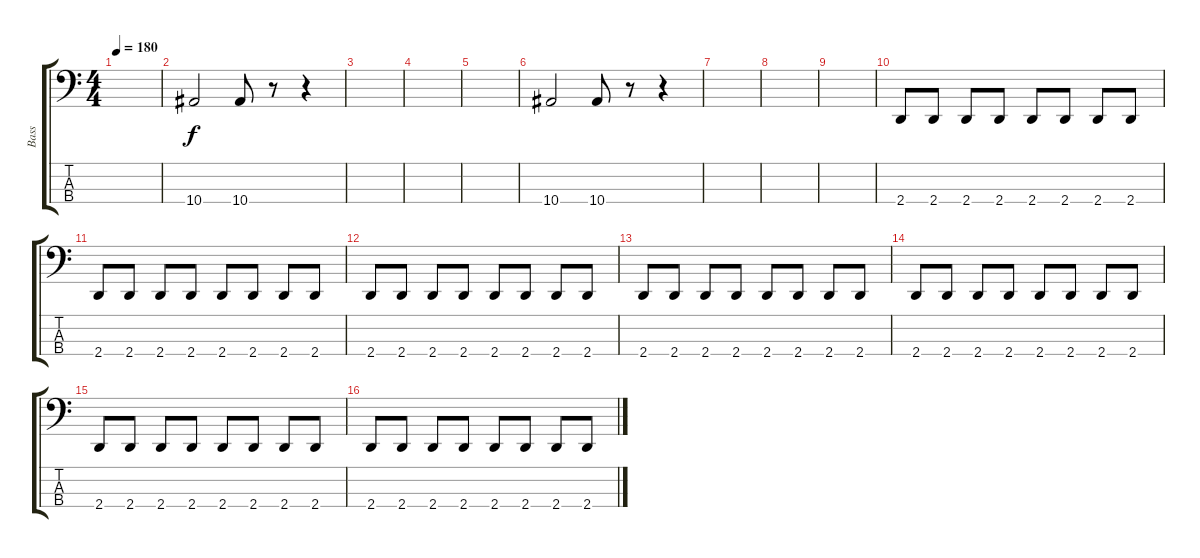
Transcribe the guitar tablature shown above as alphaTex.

\track ("Bass" "Bass") {instrument electricbasspick}
\staff {score tabs}
\tuning (F2 C2 G1 C1) {hide}
\ts (4 4)
\tempo 180
\clef f4
\ks c
|
10.4.2 10.4.8 r.8 r.4 |
|
|
|
10.4.2 10.4.8 r.8 r.4 |
|
|
|
2.4.8 2.4.8 2.4.8 2.4.8 2.4.8 2.4.8 2.4.8 2.4.8 |
2.4.8 2.4.8 2.4.8 2.4.8 2.4.8 2.4.8 2.4.8 2.4.8 |
2.4.8 2.4.8 2.4.8 2.4.8 2.4.8 2.4.8 2.4.8 2.4.8 |
2.4.8 2.4.8 2.4.8 2.4.8 2.4.8 2.4.8 2.4.8 2.4.8 |
2.4.8 2.4.8 2.4.8 2.4.8 2.4.8 2.4.8 2.4.8 2.4.8 |
2.4.8 2.4.8 2.4.8 2.4.8 2.4.8 2.4.8 2.4.8 2.4.8 |
2.4.8 2.4.8 2.4.8 2.4.8 2.4.8 2.4.8 2.4.8 2.4.8
